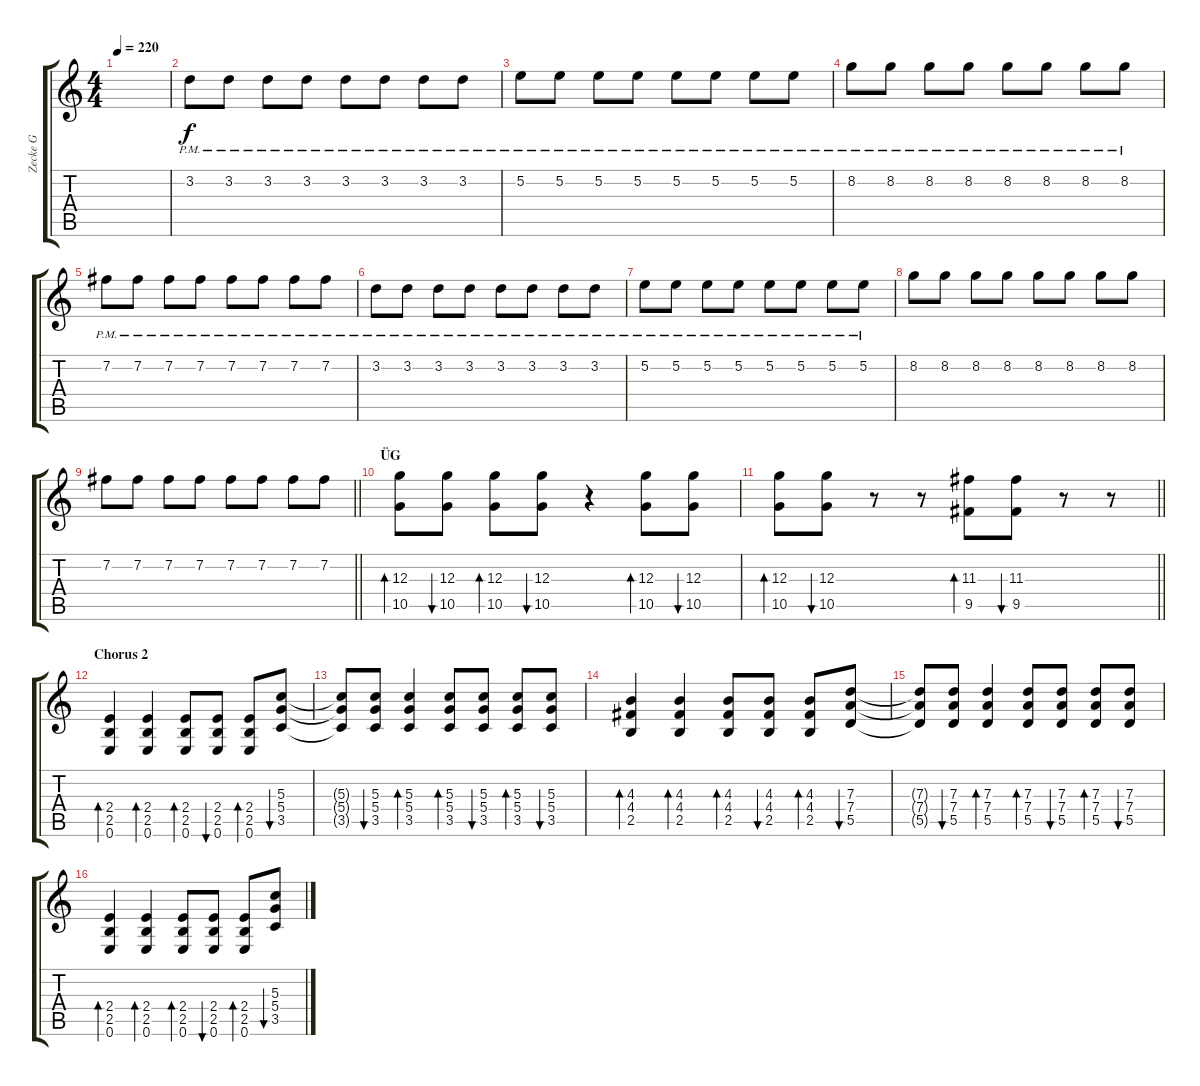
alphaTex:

\track ("Zecke G" "Zecke G") {instrument distortionguitar}
\staff {score tabs}
\tuning (E4 B3 G3 D3 A2 E2) {hide}
\ts (4 4)
\tempo 220
\clef g2
\ks c
|
3.2{pm}.8 3.2{pm}.8 3.2{pm}.8 3.2{pm}.8 3.2{pm}.8 3.2{pm}.8 3.2{pm}.8 3.2{pm}.8 |
5.2{pm}.8 5.2{pm}.8 5.2{pm}.8 5.2{pm}.8 5.2{pm}.8 5.2{pm}.8 5.2{pm}.8 5.2{pm}.8 |
8.2{pm}.8 8.2{pm}.8 8.2{pm}.8 8.2{pm}.8 8.2{pm}.8 8.2{pm}.8 8.2{pm}.8 8.2{pm}.8 |
7.2{pm}.8 7.2{pm}.8 7.2{pm}.8 7.2{pm}.8 7.2{pm}.8 7.2{pm}.8 7.2{pm}.8 7.2{pm}.8 |
3.2{pm}.8 3.2{pm}.8 3.2{pm}.8 3.2{pm}.8 3.2{pm}.8 3.2{pm}.8 3.2{pm}.8 3.2{pm}.8 |
5.2{pm}.8 5.2{pm}.8 5.2{pm}.8 5.2{pm}.8 5.2{pm}.8 5.2{pm}.8 5.2{pm}.8 5.2{pm}.8 |
8.2.8 8.2.8 8.2.8 8.2.8 8.2.8 8.2.8 8.2.8 8.2.8 |
\barLineRight lightlight
7.2.8 7.2.8 7.2.8 7.2.8 7.2.8 7.2.8 7.2.8 7.2.8 |
\section ("" "ÜG")
(12.3 10.5).8{bd 120 volume 16} (12.3 10.5).8{bu 120} (12.3 10.5).8{bd 120} (12.3 10.5).8{bu 120} r.4 (12.3 10.5).8{bd 120} (12.3 10.5).8{bu 120} |
\barLineRight lightlight
(12.3 10.5).8{bd 120} (12.3 10.5).8{bu 120} r.8 r.8 (11.3 9.5).8{bd 120} (11.3 9.5).8{bu 120} r.8 r.8 |
\section ("" "Chorus 2")
(2.4 2.5 0.6).4{bd 60} (2.4 2.5 0.6).4{bd 60} (2.4 2.5 0.6).8{bd 60} (2.4 2.5 0.6).8{bu 60} (2.4 2.5 0.6).8{bd 60} (5.3 5.4 3.5).8{bu 60} |
(5.3{t} 5.4{t} 3.5{t}).8 (5.3 5.4 3.5).8{bu 60} (5.3 5.4 3.5).4{bd 60} (5.3 5.4 3.5).8{bd 60} (5.3 5.4 3.5).8{bu 60} (5.3 5.4 3.5).8{bd 60} (5.3 5.4 3.5).8{bu 60} |
(4.3 4.4 2.5).4{bd 60} (4.3 4.4 2.5).4{bd 60} (4.3 4.4 2.5).8{bd 60} (4.3 4.4 2.5).8{bu 60} (4.3 4.4 2.5).8{bd 60} (7.3 7.4 5.5).8{bu 60} |
(7.3{t} 7.4{t} 5.5{t}).8 (7.3 7.4 5.5).8{bu 60} (7.3 7.4 5.5).4{bd 60} (7.3 7.4 5.5).8{bd 60} (7.3 7.4 5.5).8{bu 60} (7.3 7.4 5.5).8{bd 120} (7.3 7.4 5.5).8{bu 120} |
(2.4 2.5 0.6).4{bd 60} (2.4 2.5 0.6).4{bd 60} (2.4 2.5 0.6).8{bd 60} (2.4 2.5 0.6).8{bu 60} (2.4 2.5 0.6).8{bd 60} (5.3 5.4 3.5).8{bu 60}
